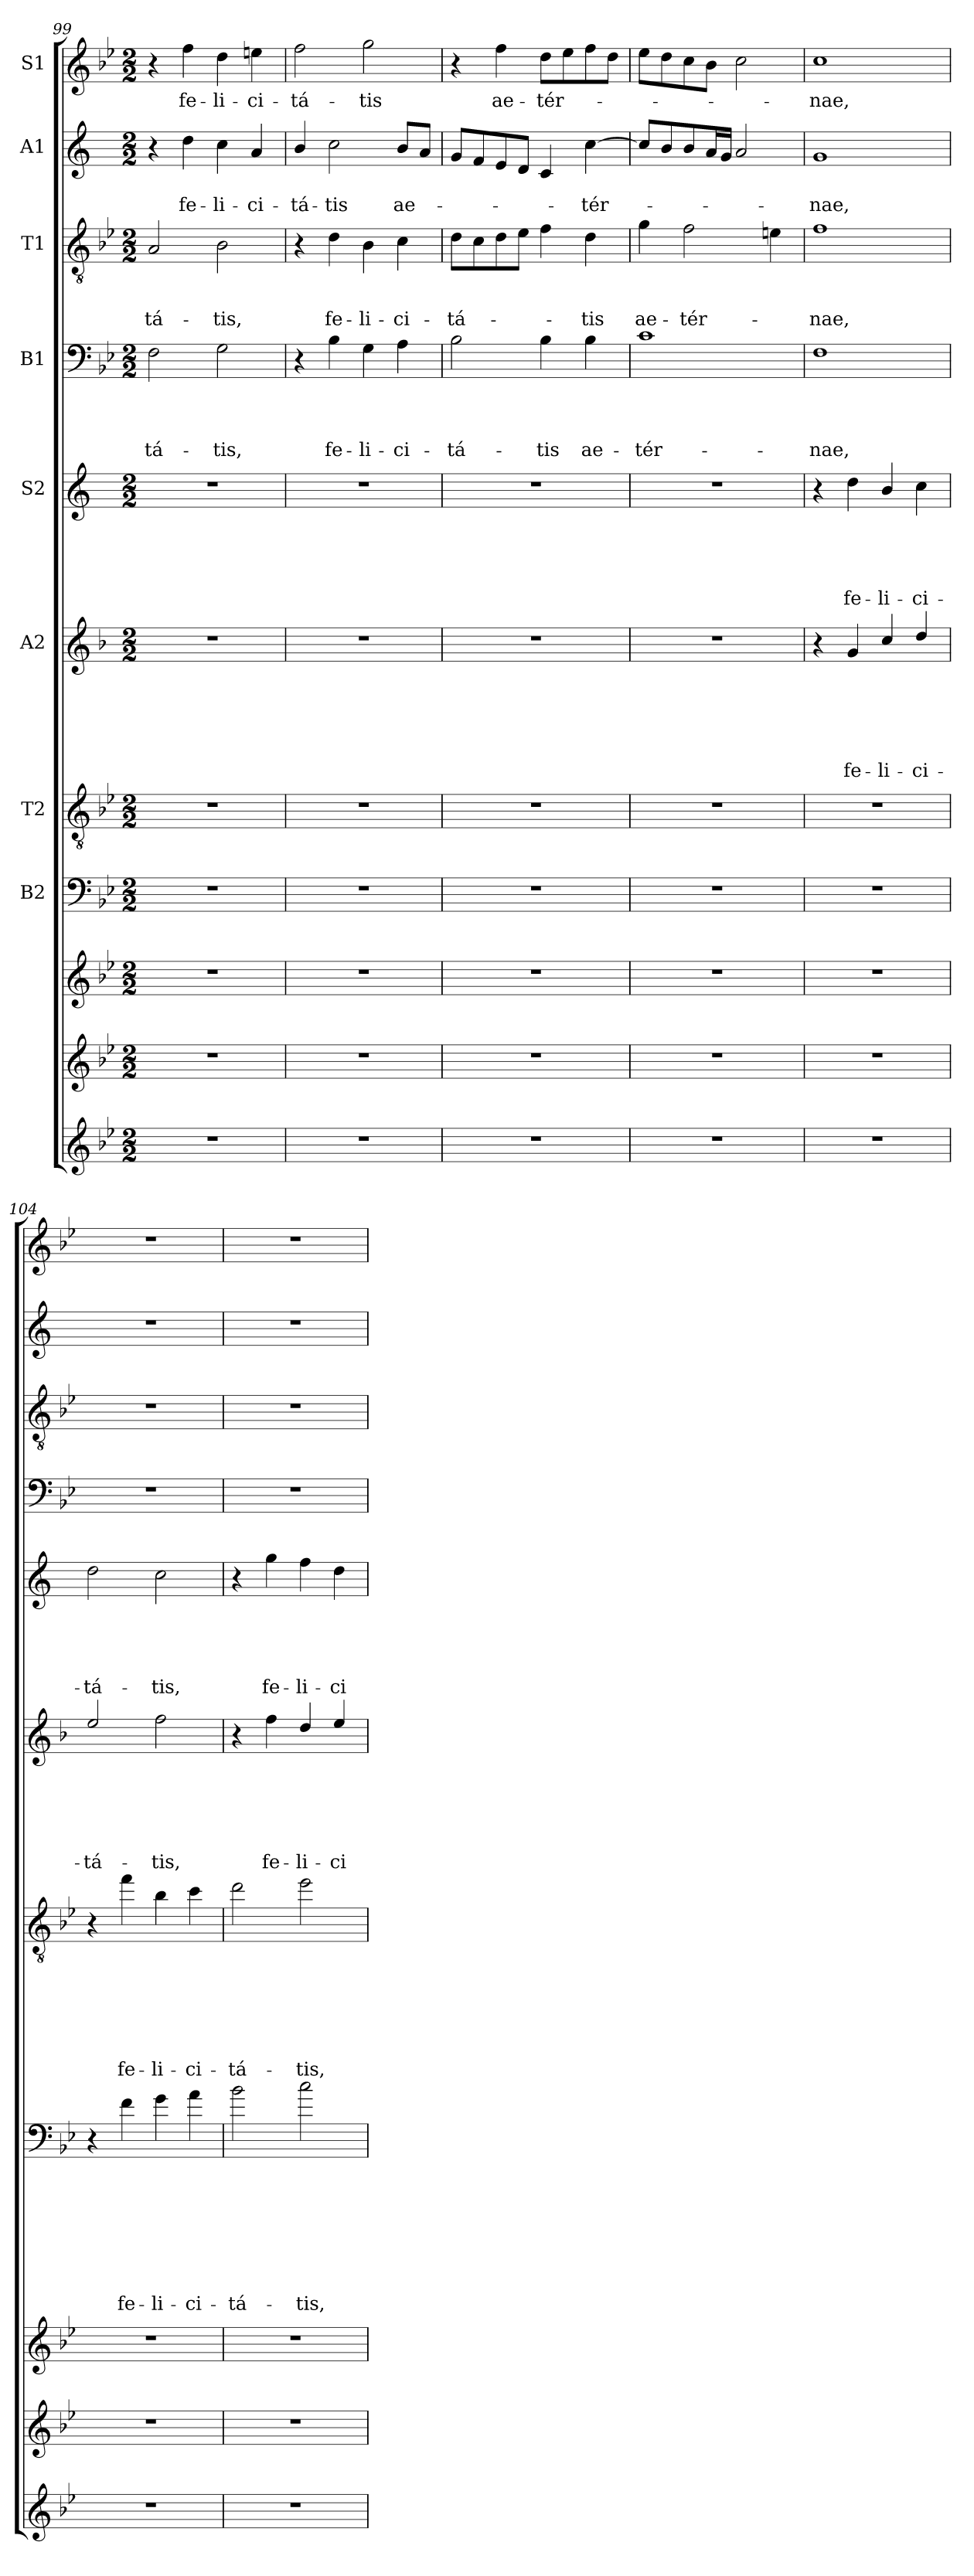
**kern	**kern	**kern	**kern	**text	**text	**text	**text	**text	**text	**text	**text	**kern	**text	**text	**text	**text	**text	**text	**text	**kern	**text	**text	**text	**text	**text	**text	**kern	**text	**text	**text	**text	**text	**kern	**text	**text	**text	**text	**kern	**text	**text	**text	**kern	**text	**text	**kern	**text
*part11	*part10	*part9	*part8	*part8	*part8	*part8	*part8	*part8	*part8	*part8	*part8	*part7	*part7	*part7	*part7	*part7	*part7	*part7	*part7	*part6	*part6	*part6	*part6	*part6	*part6	*part6	*part5	*part5	*part5	*part5	*part5	*part5	*part4	*part4	*part4	*part4	*part4	*part3	*part3	*part3	*part3	*part2	*part2	*part2	*part1	*part1
*staff11	*staff10	*staff9	*staff8	*staff8	*staff8	*staff8	*staff8	*staff8	*staff8	*staff8	*staff8	*staff7	*staff7	*staff7	*staff7	*staff7	*staff7	*staff7	*staff7	*staff6	*staff6	*staff6	*staff6	*staff6	*staff6	*staff6	*staff5	*staff5	*staff5	*staff5	*staff5	*staff5	*staff4	*staff4	*staff4	*staff4	*staff4	*staff3	*staff3	*staff3	*staff3	*staff2	*staff2	*staff2	*staff1	*staff1
*	*	*	*I"B2	*	*	*	*	*	*	*	*	*I"T2	*	*	*	*	*	*	*	*I"A2	*	*	*	*	*	*	*I"S2	*	*	*	*	*	*I"B1	*	*	*	*	*I"T1	*	*	*	*I"A1	*	*	*I"S1	*
*clefG2	*clefG2	*clefG2	*clefF4	*	*	*	*	*	*	*	*	*clefGv2	*	*	*	*	*	*	*	*clefG2	*	*	*	*	*	*	*clefG2	*	*	*	*	*	*clefF4	*	*	*	*	*clefGv2	*	*	*	*clefG2	*	*	*clefG2	*
*	*	*	*ITrd7c12	*	*	*	*	*	*	*	*	*ITrd8c14	*	*	*	*	*	*	*	*ITrd4c7	*	*	*	*	*	*	*ITrd1c2	*	*	*	*	*	*	*	*	*	*	*	*	*	*	*ITrd1c2	*	*	*	*
*k[b-e-]	*k[b-e-]	*k[b-e-]	*k[b-e-]	*	*	*	*	*	*	*	*	*k[b-e-]	*	*	*	*	*	*	*	*k[b-e-]	*	*	*	*	*	*	*k[b-e-]	*	*	*	*	*	*k[b-e-]	*	*	*	*	*k[b-e-]	*	*	*	*k[b-e-]	*	*	*k[b-e-]	*
*B-:	*B-:	*B-:	*B-:	*	*	*	*	*	*	*	*	*B-:	*	*	*	*	*	*	*	*B-:	*	*	*	*	*	*	*B-:	*	*	*	*	*	*B-:	*	*	*	*	*B-:	*	*	*	*B-:	*	*	*B-:	*
*M2/2	*M2/2	*M2/2	*M2/2	*	*	*	*	*	*	*	*	*M2/2	*	*	*	*	*	*	*	*M2/2	*	*	*	*	*	*	*M2/2	*	*	*	*	*	*M2/2	*	*	*	*	*M2/2	*	*	*	*M2/2	*	*	*M2/2	*
=99	=99	=99	=99	=99	=99	=99	=99	=99	=99	=99	=99	=99	=99	=99	=99	=99	=99	=99	=99	=99	=99	=99	=99	=99	=99	=99	=99	=99	=99	=99	=99	=99	=99	=99	=99	=99	=99	=99	=99	=99	=99	=99	=99	=99	=99	=99
!	!	!	!	!	!	!	!	!	!	!	!	!	!	!	!	!	!	!	!	!	!	!	!	!	!	!	!	!	!	!	!	!	!	!	!	!	!LO:LY:b	!	!	!	!LO:LY:b	!	!	!	!	!
1r	1r	1r	1r	.	.	.	.	.	.	.	.	1r	.	.	.	.	.	.	.	1r	.	.	.	.	.	.	1r	.	.	.	.	.	2F\	.	.	.	-tá-	2A/	.	.	-tá-	4r	.	.	4r	.
!	!	!	!	!	!	!	!	!	!	!	!	!	!	!	!	!	!	!	!	!	!	!	!	!	!	!	!	!	!	!	!	!	!	!	!	!	!	!	!	!	!	!	!	!LO:LY:b	!	!LO:LY:b
.	.	.	.	.	.	.	.	.	.	.	.	.	.	.	.	.	.	.	.	.	.	.	.	.	.	.	.	.	.	.	.	.	.	.	.	.	.	.	.	.	.	4cc\	.	fe-	4ff\	fe-
!	!	!	!	!	!	!	!	!	!	!	!	!	!	!	!	!	!	!	!	!	!	!	!	!	!	!	!	!	!	!	!	!	!	!	!	!	!LO:LY:b	!	!	!	!LO:LY:b	!	!	!LO:LY:b	!	!LO:LY:b
.	.	.	.	.	.	.	.	.	.	.	.	.	.	.	.	.	.	.	.	.	.	.	.	.	.	.	.	.	.	.	.	.	2G\	.	.	.	-tis,	2B-\	.	.	-tis,	4b-\	.	-li-	4dd\	-li-
!	!	!	!	!	!	!	!	!	!	!	!	!	!	!	!	!	!	!	!	!	!	!	!	!	!	!	!	!	!	!	!	!	!	!	!	!	!	!	!	!	!	!	!	!LO:LY:b	!	!LO:LY:b
.	.	.	.	.	.	.	.	.	.	.	.	.	.	.	.	.	.	.	.	.	.	.	.	.	.	.	.	.	.	.	.	.	.	.	.	.	.	.	.	.	.	4g/	.	-ci-	4een\	-ci-
=100	=100	=100	=100	=100	=100	=100	=100	=100	=100	=100	=100	=100	=100	=100	=100	=100	=100	=100	=100	=100	=100	=100	=100	=100	=100	=100	=100	=100	=100	=100	=100	=100	=100	=100	=100	=100	=100	=100	=100	=100	=100	=100	=100	=100	=100	=100
!	!	!	!	!	!	!	!	!	!	!	!	!	!	!	!	!	!	!	!	!	!	!	!	!	!	!	!	!	!	!	!	!	!	!	!	!	!	!	!	!	!	!	!	!LO:LY:b	!	!LO:LY:b
1r	1r	1r	1r	.	.	.	.	.	.	.	.	1r	.	.	.	.	.	.	.	1r	.	.	.	.	.	.	1r	.	.	.	.	.	4r	.	.	.	.	4r	.	.	.	4a/	.	-tá-	2ff\	-tá-
!	!	!	!	!	!	!	!	!	!	!	!	!	!	!	!	!	!	!	!	!	!	!	!	!	!	!	!	!	!	!	!	!	!	!	!	!	!LO:LY:b	!	!	!	!LO:LY:b	!	!	!LO:LY:b	!	!
.	.	.	.	.	.	.	.	.	.	.	.	.	.	.	.	.	.	.	.	.	.	.	.	.	.	.	.	.	.	.	.	.	4B-\	.	.	.	fe-	4d\	.	.	fe-	2b-\	.	-tis	.	.
!	!	!	!	!	!	!	!	!	!	!	!	!	!	!	!	!	!	!	!	!	!	!	!	!	!	!	!	!	!	!	!	!	!	!	!	!	!LO:LY:b	!	!	!	!LO:LY:b	!	!	!	!	!LO:LY:b
.	.	.	.	.	.	.	.	.	.	.	.	.	.	.	.	.	.	.	.	.	.	.	.	.	.	.	.	.	.	.	.	.	4G\	.	.	.	-li-	4B-\	.	.	-li-	.	.	.	2gg\	-tis
!	!	!	!	!	!	!	!	!	!	!	!	!	!	!	!	!	!	!	!	!	!	!	!	!	!	!	!	!	!	!	!	!	!	!	!	!	!LO:LY:b	!	!	!	!LO:LY:b	!	!	!LO:LY:b	!	!
.	.	.	.	.	.	.	.	.	.	.	.	.	.	.	.	.	.	.	.	.	.	.	.	.	.	.	.	.	.	.	.	.	4A\	.	.	.	-ci-	4c\	.	.	-ci-	8a/L	.	ae-	.	.
.	.	.	.	.	.	.	.	.	.	.	.	.	.	.	.	.	.	.	.	.	.	.	.	.	.	.	.	.	.	.	.	.	.	.	.	.	.	.	.	.	.	8g/J	.	.	.	.
=101	=101	=101	=101	=101	=101	=101	=101	=101	=101	=101	=101	=101	=101	=101	=101	=101	=101	=101	=101	=101	=101	=101	=101	=101	=101	=101	=101	=101	=101	=101	=101	=101	=101	=101	=101	=101	=101	=101	=101	=101	=101	=101	=101	=101	=101	=101
!	!	!	!	!	!	!	!	!	!	!	!	!	!	!	!	!	!	!	!	!	!	!	!	!	!	!	!	!	!	!	!	!	!	!	!	!	!LO:LY:b	!	!	!	!LO:LY:b	!	!	!	!	!
1r	1r	1r	1r	.	.	.	.	.	.	.	.	1r	.	.	.	.	.	.	.	1r	.	.	.	.	.	.	1r	.	.	.	.	.	2B-\	.	.	.	-tá-	8d\L	.	.	-tá-	8f/L	.	.	4r	.
.	.	.	.	.	.	.	.	.	.	.	.	.	.	.	.	.	.	.	.	.	.	.	.	.	.	.	.	.	.	.	.	.	.	.	.	.	.	8c\	.	.	.	8e-/	.	.	.	.
!	!	!	!	!	!	!	!	!	!	!	!	!	!	!	!	!	!	!	!	!	!	!	!	!	!	!	!	!	!	!	!	!	!	!	!	!	!	!	!	!	!	!	!	!	!	!LO:LY:b
.	.	.	.	.	.	.	.	.	.	.	.	.	.	.	.	.	.	.	.	.	.	.	.	.	.	.	.	.	.	.	.	.	.	.	.	.	.	8d\	.	.	.	8d/	.	.	4ff\	ae-
.	.	.	.	.	.	.	.	.	.	.	.	.	.	.	.	.	.	.	.	.	.	.	.	.	.	.	.	.	.	.	.	.	.	.	.	.	.	8e-\J	.	.	.	8c/J	.	.	.	.
!	!	!	!	!	!	!	!	!	!	!	!	!	!	!	!	!	!	!	!	!	!	!	!	!	!	!	!	!	!	!	!	!	!	!	!	!	!LO:LY:b	!	!	!	!	!	!	!	!	!LO:LY:b
.	.	.	.	.	.	.	.	.	.	.	.	.	.	.	.	.	.	.	.	.	.	.	.	.	.	.	.	.	.	.	.	.	4B-\	.	.	.	-tis	4f\	.	.	.	4B-/	.	.	8dd\L	-tér-
.	.	.	.	.	.	.	.	.	.	.	.	.	.	.	.	.	.	.	.	.	.	.	.	.	.	.	.	.	.	.	.	.	.	.	.	.	.	.	.	.	.	.	.	.	8ee-\	.
!	!	!	!	!	!	!	!	!	!	!	!	!	!	!	!	!	!	!	!	!	!	!	!	!	!	!	!	!	!	!	!	!	!	!	!	!	!LO:LY:b	!	!	!	!LO:LY:b	!	!	!LO:LY:b	!	!
.	.	.	.	.	.	.	.	.	.	.	.	.	.	.	.	.	.	.	.	.	.	.	.	.	.	.	.	.	.	.	.	.	4B-\	.	.	.	ae-	4d\	.	.	-tis	[4b-\	.	-tér-	8ff\	.
.	.	.	.	.	.	.	.	.	.	.	.	.	.	.	.	.	.	.	.	.	.	.	.	.	.	.	.	.	.	.	.	.	.	.	.	.	.	.	.	.	.	.	.	.	8dd\J	.
!!LO:PB:g=z
=102	=102	=102	=102	=102	=102	=102	=102	=102	=102	=102	=102	=102	=102	=102	=102	=102	=102	=102	=102	=102	=102	=102	=102	=102	=102	=102	=102	=102	=102	=102	=102	=102	=102	=102	=102	=102	=102	=102	=102	=102	=102	=102	=102	=102	=102	=102
!	!	!	!	!	!	!	!	!	!	!	!	!	!	!	!	!	!	!	!	!	!	!	!	!	!	!	!	!	!	!	!	!	!	!	!	!	!LO:LY:b	!	!	!	!LO:LY:b	!	!	!	!	!
1r	1r	1r	1r	.	.	.	.	.	.	.	.	1r	.	.	.	.	.	.	.	1r	.	.	.	.	.	.	1r	.	.	.	.	.	1c	.	.	.	-tér-	4g\	.	.	ae-	8b-/L]	.	.	8ee-\L	.
.	.	.	.	.	.	.	.	.	.	.	.	.	.	.	.	.	.	.	.	.	.	.	.	.	.	.	.	.	.	.	.	.	.	.	.	.	.	.	.	.	.	8a/	.	.	8dd\	.
!	!	!	!	!	!	!	!	!	!	!	!	!	!	!	!	!	!	!	!	!	!	!	!	!	!	!	!	!	!	!	!	!	!	!	!	!	!	!	!	!	!LO:LY:b	!	!	!	!	!
.	.	.	.	.	.	.	.	.	.	.	.	.	.	.	.	.	.	.	.	.	.	.	.	.	.	.	.	.	.	.	.	.	.	.	.	.	.	2f\	.	.	-tér-	8a/	.	.	8cc\	.
.	.	.	.	.	.	.	.	.	.	.	.	.	.	.	.	.	.	.	.	.	.	.	.	.	.	.	.	.	.	.	.	.	.	.	.	.	.	.	.	.	.	16g/L	.	.	8b-\J	.
.	.	.	.	.	.	.	.	.	.	.	.	.	.	.	.	.	.	.	.	.	.	.	.	.	.	.	.	.	.	.	.	.	.	.	.	.	.	.	.	.	.	16f/JJ	.	.	.	.
.	.	.	.	.	.	.	.	.	.	.	.	.	.	.	.	.	.	.	.	.	.	.	.	.	.	.	.	.	.	.	.	.	.	.	.	.	.	.	.	.	.	2g/	.	.	2cc\	.
.	.	.	.	.	.	.	.	.	.	.	.	.	.	.	.	.	.	.	.	.	.	.	.	.	.	.	.	.	.	.	.	.	.	.	.	.	.	4en\	.	.	.	.	.	.	.	.
=103	=103	=103	=103	=103	=103	=103	=103	=103	=103	=103	=103	=103	=103	=103	=103	=103	=103	=103	=103	=103	=103	=103	=103	=103	=103	=103	=103	=103	=103	=103	=103	=103	=103	=103	=103	=103	=103	=103	=103	=103	=103	=103	=103	=103	=103	=103
!	!	!	!	!	!	!	!	!	!	!	!	!	!	!	!	!	!	!	!	!	!	!	!	!	!	!	!	!	!	!	!	!	!	!	!	!	!LO:LY:b	!	!	!	!LO:LY:b	!	!	!LO:LY:b	!	!LO:LY:b
1r	1r	1r	1r	.	.	.	.	.	.	.	.	1r	.	.	.	.	.	.	.	4r	.	.	.	.	.	.	4r	.	.	.	.	.	1F	.	.	.	-nae,	1f	.	.	-nae,	1f	.	-nae,	1cc	-nae,
!	!	!	!	!	!	!	!	!	!	!	!	!	!	!	!	!	!	!	!	!	!	!	!	!	!	!LO:LY:b	!	!	!	!	!	!LO:LY:b	!	!	!	!	!	!	!	!	!	!	!	!	!	!
.	.	.	.	.	.	.	.	.	.	.	.	.	.	.	.	.	.	.	.	4c/	.	.	.	.	.	fe-	4cc\	.	.	.	.	fe-	.	.	.	.	.	.	.	.	.	.	.	.	.	.
!	!	!	!	!	!	!	!	!	!	!	!	!	!	!	!	!	!	!	!	!	!	!	!	!	!	!LO:LY:b	!	!	!	!	!	!LO:LY:b	!	!	!	!	!	!	!	!	!	!	!	!	!	!
.	.	.	.	.	.	.	.	.	.	.	.	.	.	.	.	.	.	.	.	4f/	.	.	.	.	.	-li-	4a/	.	.	.	.	-li-	.	.	.	.	.	.	.	.	.	.	.	.	.	.
!	!	!	!	!	!	!	!	!	!	!	!	!	!	!	!	!	!	!	!	!	!	!	!	!	!	!LO:LY:b	!	!	!	!	!	!LO:LY:b	!	!	!	!	!	!	!	!	!	!	!	!	!	!
.	.	.	.	.	.	.	.	.	.	.	.	.	.	.	.	.	.	.	.	4g/	.	.	.	.	.	-ci-	4b-\	.	.	.	.	-ci-	.	.	.	.	.	.	.	.	.	.	.	.	.	.
=104	=104	=104	=104	=104	=104	=104	=104	=104	=104	=104	=104	=104	=104	=104	=104	=104	=104	=104	=104	=104	=104	=104	=104	=104	=104	=104	=104	=104	=104	=104	=104	=104	=104	=104	=104	=104	=104	=104	=104	=104	=104	=104	=104	=104	=104	=104
!	!	!	!	!	!	!	!	!	!	!	!	!	!	!	!	!	!	!	!	!	!	!	!	!	!	!LO:LY:b	!	!	!	!	!	!LO:LY:b	!	!	!	!	!	!	!	!	!	!	!	!	!	!
1r	1r	1r	4r	.	.	.	.	.	.	.	.	4r	.	.	.	.	.	.	.	2a/	.	.	.	.	.	-tá-	2cc\	.	.	.	.	-tá-	1r	.	.	.	.	1r	.	.	.	1r	.	.	1r	.
!	!	!	!	!	!	!	!	!	!	!	!LO:LY:b	!	!	!	!	!	!	!	!LO:LY:b	!	!	!	!	!	!	!	!	!	!	!	!	!	!	!	!	!	!	!	!	!	!	!	!	!	!	!
.	.	.	4F\	.	.	.	.	.	.	.	fe-	4f\	.	.	.	.	.	.	fe-	.	.	.	.	.	.	.	.	.	.	.	.	.	.	.	.	.	.	.	.	.	.	.	.	.	.	.
!	!	!	!	!	!	!	!	!	!	!	!LO:LY:b	!	!	!	!	!	!	!	!LO:LY:b	!	!	!	!	!	!	!LO:LY:b	!	!	!	!	!	!LO:LY:b	!	!	!	!	!	!	!	!	!	!	!	!	!	!
.	.	.	4G\	.	.	.	.	.	.	.	-li-	4B-\	.	.	.	.	.	.	-li-	2b-\	.	.	.	.	.	-tis,	2b-\	.	.	.	.	-tis,	.	.	.	.	.	.	.	.	.	.	.	.	.	.
!	!	!	!	!	!	!	!	!	!	!	!LO:LY:b	!	!	!	!	!	!	!	!LO:LY:b	!	!	!	!	!	!	!	!	!	!	!	!	!	!	!	!	!	!	!	!	!	!	!	!	!	!	!
.	.	.	4A\	.	.	.	.	.	.	.	-ci-	4c\	.	.	.	.	.	.	-ci-	.	.	.	.	.	.	.	.	.	.	.	.	.	.	.	.	.	.	.	.	.	.	.	.	.	.	.
=105	=105	=105	=105	=105	=105	=105	=105	=105	=105	=105	=105	=105	=105	=105	=105	=105	=105	=105	=105	=105	=105	=105	=105	=105	=105	=105	=105	=105	=105	=105	=105	=105	=105	=105	=105	=105	=105	=105	=105	=105	=105	=105	=105	=105	=105	=105
!	!	!	!	!	!	!	!	!	!	!	!LO:LY:b	!	!	!	!	!	!	!	!LO:LY:b	!	!	!	!	!	!	!	!	!	!	!	!	!	!	!	!	!	!	!	!	!	!	!	!	!	!	!
1r	1r	1r	2B-\	.	.	.	.	.	.	.	-tá-	2d\	.	.	.	.	.	.	-tá-	4r	.	.	.	.	.	.	4r	.	.	.	.	.	1r	.	.	.	.	1r	.	.	.	1r	.	.	1r	.
!	!	!	!	!	!	!	!	!	!	!	!	!	!	!	!	!	!	!	!	!	!	!	!	!	!	!LO:LY:b	!	!	!	!	!	!LO:LY:b	!	!	!	!	!	!	!	!	!	!	!	!	!	!
.	.	.	.	.	.	.	.	.	.	.	.	.	.	.	.	.	.	.	.	4b-\	.	.	.	.	.	fe-	4ff\	.	.	.	.	fe-	.	.	.	.	.	.	.	.	.	.	.	.	.	.
!	!	!	!	!	!	!	!	!	!	!	!LO:LY:b	!	!	!	!	!	!	!	!LO:LY:b	!	!	!	!	!	!	!LO:LY:b	!	!	!	!	!	!LO:LY:b	!	!	!	!	!	!	!	!	!	!	!	!	!	!
.	.	.	2c\	.	.	.	.	.	.	.	-tis,	2e-\	.	.	.	.	.	.	-tis,	4g/	.	.	.	.	.	-li-	4ee-\	.	.	.	.	-li-	.	.	.	.	.	.	.	.	.	.	.	.	.	.
!	!	!	!	!	!	!	!	!	!	!	!	!	!	!	!	!	!	!	!	!	!	!	!	!	!	!LO:LY:b	!	!	!	!	!	!LO:LY:b	!	!	!	!	!	!	!	!	!	!	!	!	!	!
.	.	.	.	.	.	.	.	.	.	.	.	.	.	.	.	.	.	.	.	4a/	.	.	.	.	.	-ci-	4cc\	.	.	.	.	-ci-	.	.	.	.	.	.	.	.	.	.	.	.	.	.
=	=	=	=	=	=	=	=	=	=	=	=	=	=	=	=	=	=	=	=	=	=	=	=	=	=	=	=	=	=	=	=	=	=	=	=	=	=	=	=	=	=	=	=	=	=	=
*-	*-	*-	*-	*-	*-	*-	*-	*-	*-	*-	*-	*-	*-	*-	*-	*-	*-	*-	*-	*-	*-	*-	*-	*-	*-	*-	*-	*-	*-	*-	*-	*-	*-	*-	*-	*-	*-	*-	*-	*-	*-	*-	*-	*-	*-	*-
